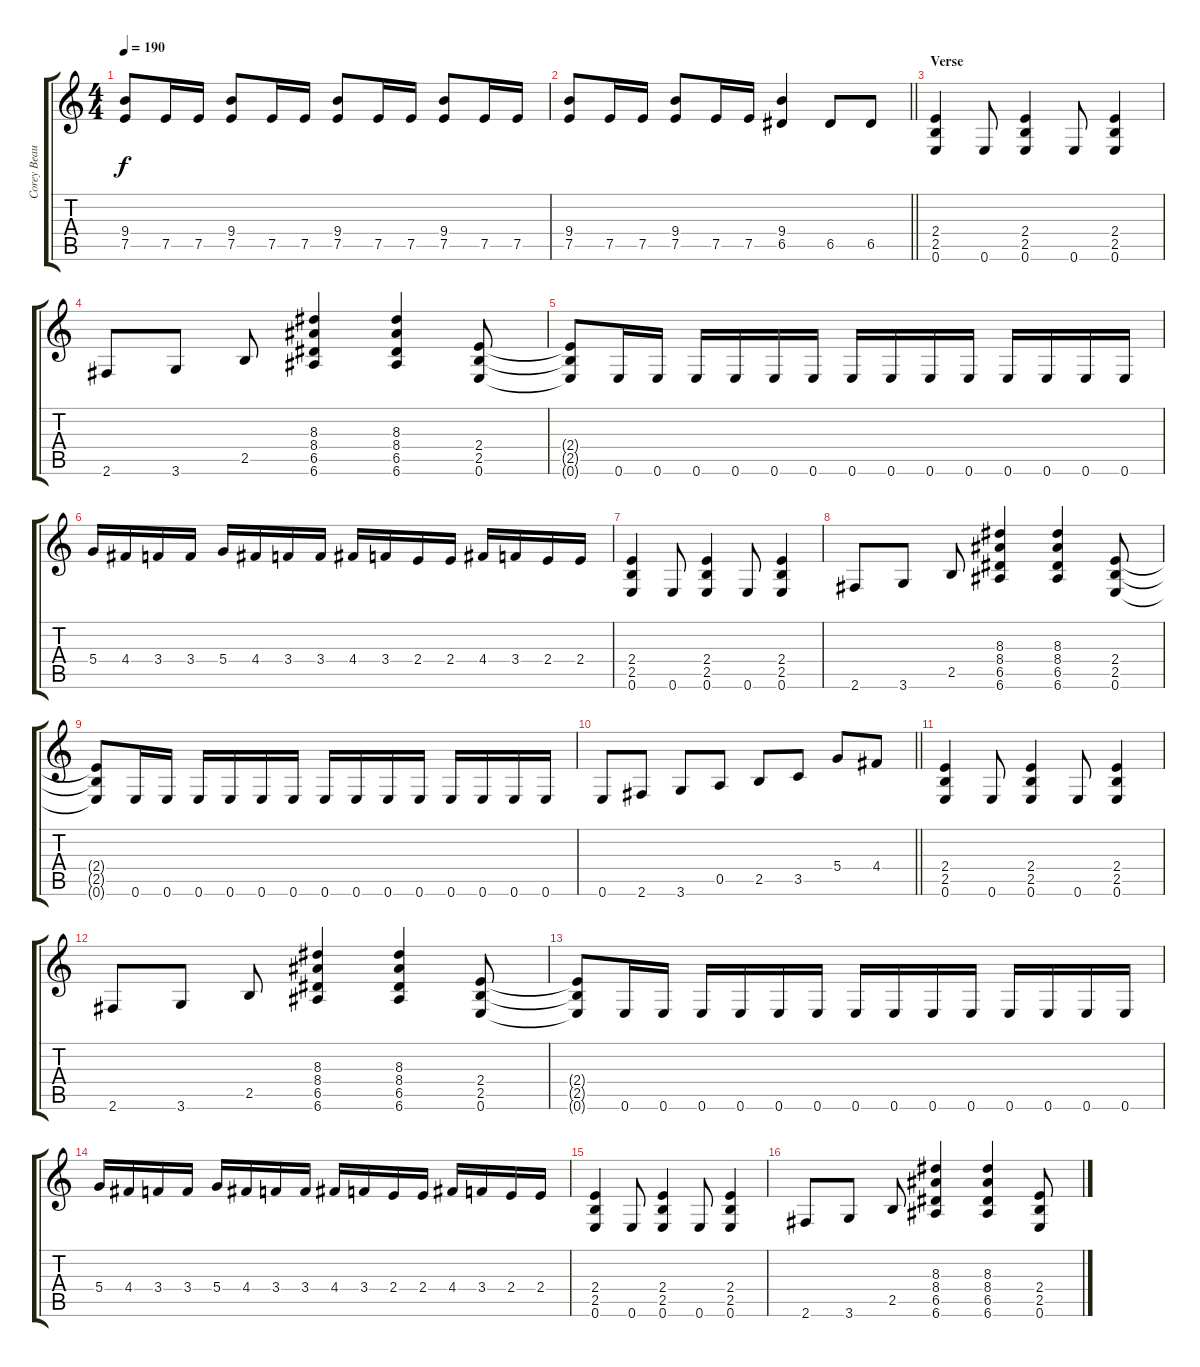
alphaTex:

\track ("Corey Beaulieu" "Corey Beau") {instrument distortionguitar}
\staff {score tabs}
\tuning (E4 B3 G3 D3 A2 E2) {hide}
\ts (4 4)
\tempo 190
\clef g2
\ks c
(9.4 7.5).8{dy f} 7.5.16 7.5.16 (9.4 7.5).8 7.5.16 7.5.16 (9.4 7.5).8 7.5.16 7.5.16 (9.4 7.5).8 7.5.16 7.5.16 |
\barLineRight lightlight
(9.4 7.5).8 7.5.16 7.5.16 (9.4 7.5).8 7.5.16 7.5.16 (9.4 6.5).4 6.5.8 6.5.8 |
\section ("" "Verse")
(2.4 2.5 0.6).4 0.6.8 (2.4 2.5 0.6).4 0.6.8 (2.4 2.5 0.6).4 |
2.6.8 3.6.8 2.5.8 (8.3 8.4 6.5 6.6).4 (8.3 8.4 6.5 6.6).4 (2.4 2.5 0.6).8 |
(2.4{t} 2.5{t} 0.6{t}).8 0.6.16 0.6.16 0.6.16 0.6.16 0.6.16 0.6.16 0.6.16 0.6.16 0.6.16 0.6.16 0.6.16 0.6.16 0.6.16 0.6.16 |
5.4.16 4.4.16 3.4.16 3.4.16 5.4.16 4.4.16 3.4.16 3.4.16 4.4.16 3.4.16 2.4.16 2.4.16 4.4.16 3.4.16 2.4.16 2.4.16 |
(2.4 2.5 0.6).4 0.6.8 (2.4 2.5 0.6).4 0.6.8 (2.4 2.5 0.6).4 |
2.6.8 3.6.8 2.5.8 (8.3 8.4 6.5 6.6).4 (8.3 8.4 6.5 6.6).4 (2.4 2.5 0.6).8 |
(2.4{t} 2.5{t} 0.6{t}).8 0.6.16 0.6.16 0.6.16 0.6.16 0.6.16 0.6.16 0.6.16 0.6.16 0.6.16 0.6.16 0.6.16 0.6.16 0.6.16 0.6.16 |
\barLineRight lightlight
0.6.8 2.6.8 3.6.8 0.5.8 2.5.8 3.5.8 5.4.8 4.4.8 |
(2.4 2.5 0.6).4 0.6.8 (2.4 2.5 0.6).4 0.6.8 (2.4 2.5 0.6).4 |
2.6.8 3.6.8 2.5.8 (8.3 8.4 6.5 6.6).4 (8.3 8.4 6.5 6.6).4 (2.4 2.5 0.6).8 |
(2.4{t} 2.5{t} 0.6{t}).8 0.6.16 0.6.16 0.6.16 0.6.16 0.6.16 0.6.16 0.6.16 0.6.16 0.6.16 0.6.16 0.6.16 0.6.16 0.6.16 0.6.16 |
5.4.16 4.4.16 3.4.16 3.4.16 5.4.16 4.4.16 3.4.16 3.4.16 4.4.16 3.4.16 2.4.16 2.4.16 4.4.16 3.4.16 2.4.16 2.4.16 |
(2.4 2.5 0.6).4 0.6.8 (2.4 2.5 0.6).4 0.6.8 (2.4 2.5 0.6).4 |
2.6.8 3.6.8 2.5.8 (8.3 8.4 6.5 6.6).4 (8.3 8.4 6.5 6.6).4 (2.4 2.5 0.6).8
